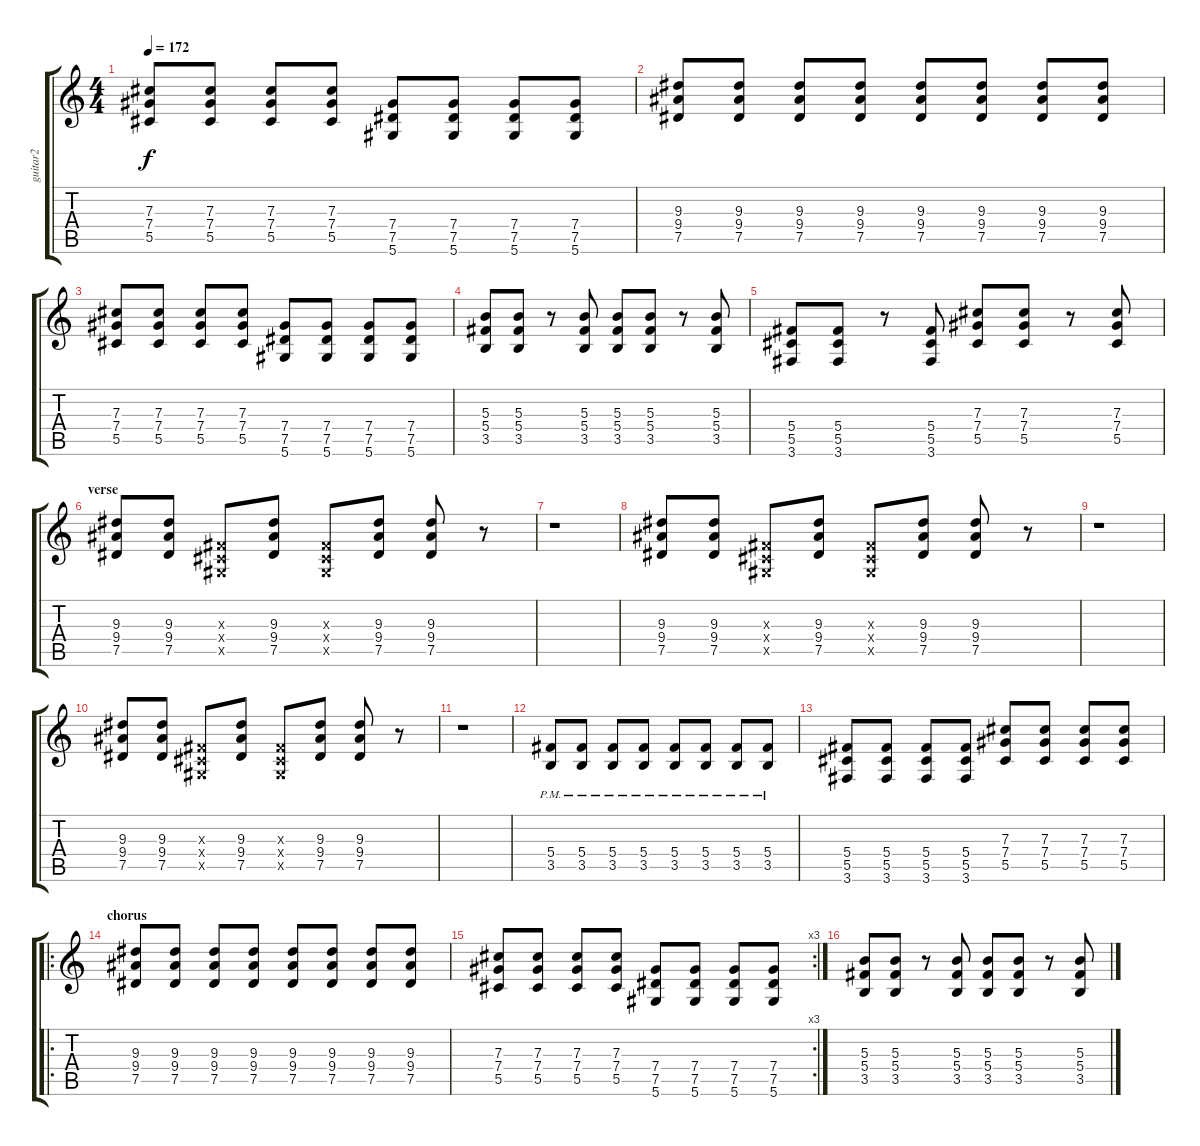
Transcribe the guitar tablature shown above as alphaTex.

\track ("guitar2" "guitar2") {instrument distortionguitar}
\staff {score tabs}
\tuning (Eb4 Bb3 Gb3 Db3 Ab2 Eb2) {hide}
\ts (4 4)
\tempo 172
\clef g2
\ks c
(7.3 7.4 5.5).8{dy f} (7.3 7.4 5.5).8 (7.3 7.4 5.5).8 (7.3 7.4 5.5).8 (7.4 7.5 5.6).8 (7.4 7.5 5.6).8 (7.4 7.5 5.6).8 (7.4 7.5 5.6).8 |
(9.3 9.4 7.5).8 (9.3 9.4 7.5).8 (9.3 9.4 7.5).8 (9.3 9.4 7.5).8 (9.3 9.4 7.5).8 (9.3 9.4 7.5).8 (9.3 9.4 7.5).8 (9.3 9.4 7.5).8 |
(7.3 7.4 5.5).8 (7.3 7.4 5.5).8 (7.3 7.4 5.5).8 (7.3 7.4 5.5).8 (7.4 7.5 5.6).8 (7.4 7.5 5.6).8 (7.4 7.5 5.6).8 (7.4 7.5 5.6).8 |
(5.3 5.4 3.5).8 (5.3 5.4 3.5).8 r.8 (5.3 5.4 3.5).8 (5.3 5.4 3.5).8 (5.3 5.4 3.5).8 r.8 (5.3 5.4 3.5).8 |
(5.4 5.5 3.6).8 (5.4 5.5 3.6).8 r.8 (5.4 5.5 3.6).8 (7.3 7.4 5.5).8 (7.3 7.4 5.5).8 r.8 (7.3 7.4 5.5).8 |
\section ("" "verse")
(9.3 9.4 7.5).8 (9.3 9.4 7.5).8 (0.3{x} 0.4{x} 0.5{x}).8 (9.3 9.4 7.5).8 (0.3{x} 0.4{x} 0.5{x}).8 (9.3 9.4 7.5).8 (9.3 9.4 7.5).8 r.8 |
r.1 |
(9.3 9.4 7.5).8 (9.3 9.4 7.5).8 (0.3{x} 0.4{x} 0.5{x}).8 (9.3 9.4 7.5).8 (0.3{x} 0.4{x} 0.5{x}).8 (9.3 9.4 7.5).8 (9.3 9.4 7.5).8 r.8 |
r.1 |
(9.3 9.4 7.5).8 (9.3 9.4 7.5).8 (0.3{x} 0.4{x} 0.5{x}).8 (9.3 9.4 7.5).8 (0.3{x} 0.4{x} 0.5{x}).8 (9.3 9.4 7.5).8 (9.3 9.4 7.5).8 r.8 |
r.1 |
(5.4{pm} 3.5{pm}).8 (5.4{pm} 3.5{pm}).8 (5.4{pm} 3.5{pm}).8 (5.4{pm} 3.5{pm}).8 (5.4{pm} 3.5{pm}).8 (5.4{pm} 3.5{pm}).8 (5.4{pm} 3.5{pm}).8 (5.4{pm} 3.5{pm}).8 |
(5.4 5.5 3.6).8 (5.4 5.5 3.6).8 (5.4 5.5 3.6).8 (5.4 5.5 3.6).8 (7.3 7.4 5.5).8 (7.3 7.4 5.5).8 (7.3 7.4 5.5).8 (7.3 7.4 5.5).8 |
\ro
\section ("" "chorus")
(9.3 9.4 7.5).8 (9.3 9.4 7.5).8 (9.3 9.4 7.5).8 (9.3 9.4 7.5).8 (9.3 9.4 7.5).8 (9.3 9.4 7.5).8 (9.3 9.4 7.5).8 (9.3 9.4 7.5).8 |
\rc 3
(7.3 7.4 5.5).8 (7.3 7.4 5.5).8 (7.3 7.4 5.5).8 (7.3 7.4 5.5).8 (7.4 7.5 5.6).8 (7.4 7.5 5.6).8 (7.4 7.5 5.6).8 (7.4 7.5 5.6).8 |
(5.3 5.4 3.5).8 (5.3 5.4 3.5).8 r.8 (5.3 5.4 3.5).8 (5.3 5.4 3.5).8 (5.3 5.4 3.5).8 r.8 (5.3 5.4 3.5).8
